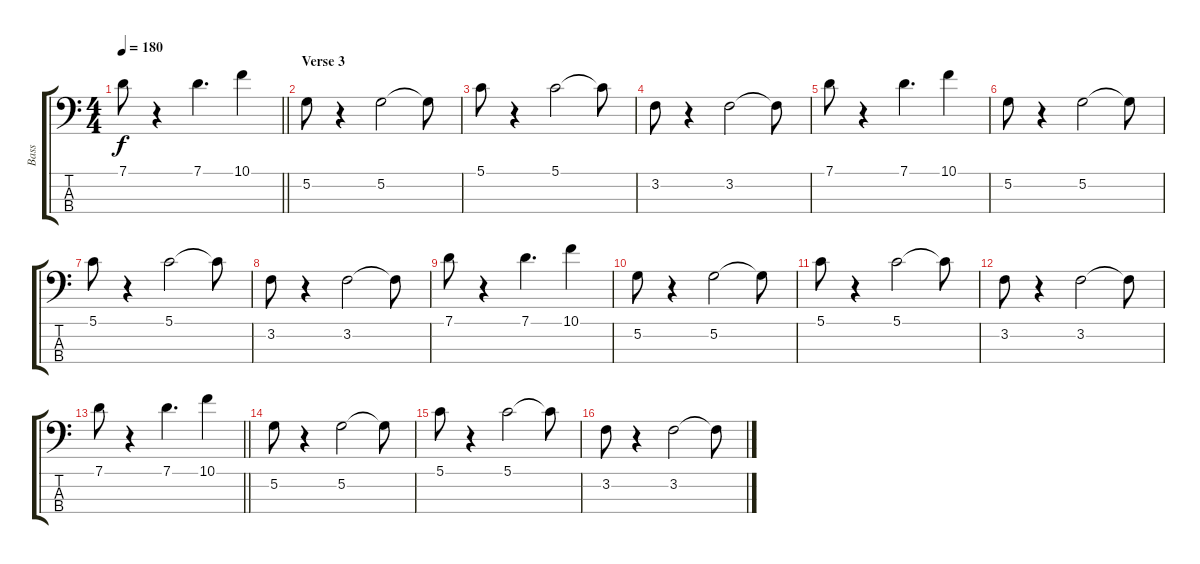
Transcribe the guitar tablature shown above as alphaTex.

\track ("Bass" "Bass") {instrument electricbassfinger}
\staff {score tabs}
\tuning (G2 D2 A1 E1) {hide}
\ts (4 4)
\tempo 180
\clef f4
\barLineRight lightlight
\ks c
7.1.8{dy f} r.4 7.1.4{d} 10.1.4 |
\section ("" "Verse 3")
5.2.8 r.4 5.2.2 5.2{t}.8 |
5.1.8 r.4 5.1.2 5.1{t}.8 |
3.2.8 r.4 3.2.2 3.2{t}.8 |
7.1.8 r.4 7.1.4{d} 10.1.4 |
5.2.8 r.4 5.2.2 5.2{t}.8 |
5.1.8 r.4 5.1.2 5.1{t}.8 |
3.2.8 r.4 3.2.2 3.2{t}.8 |
7.1.8 r.4 7.1.4{d} 10.1.4 |
5.2.8 r.4 5.2.2 5.2{t}.8 |
5.1.8 r.4 5.1.2 5.1{t}.8 |
3.2.8 r.4 3.2.2 3.2{t}.8 |
\barLineRight lightlight
7.1.8 r.4 7.1.4{d} 10.1.4 |
5.2.8 r.4 5.2.2 5.2{t}.8 |
5.1.8 r.4 5.1.2 5.1{t}.8 |
3.2.8 r.4 3.2.2 3.2{t}.8
